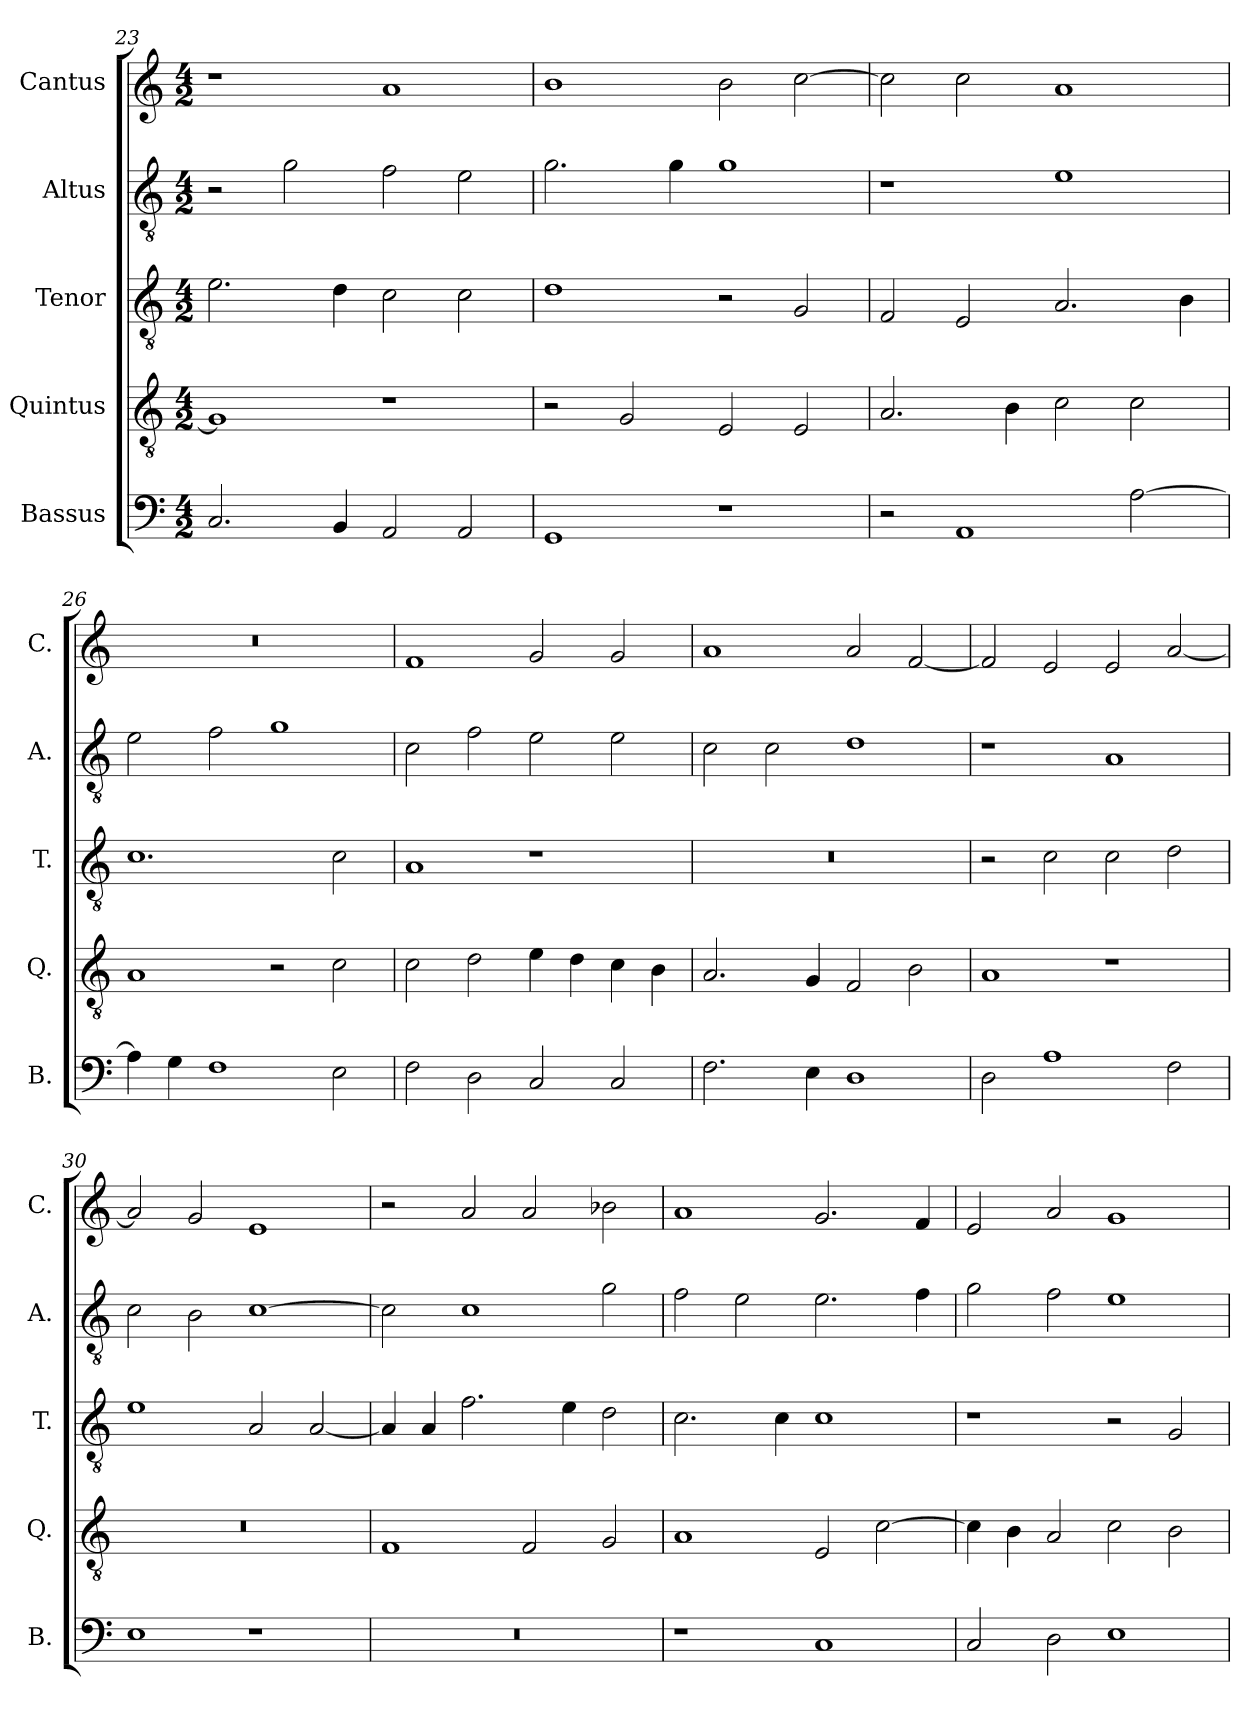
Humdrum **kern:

**kern	**kern	**kern	**kern	**kern
*part5	*part4	*part3	*part2	*part1
*staff5	*staff4	*staff3	*staff2	*staff1
*I"Bassus	*I"Quintus	*I"Tenor	*I"Altus	*I"Cantus
*I'B.	*I'Q.	*I'T.	*I'A.	*I'C.
*clefF4	*clefGv2	*clefGv2	*clefGv2	*clefG2
*k[]	*k[]	*k[]	*k[]	*k[]
*M4/2	*M4/2	*M4/2	*M4/2	*M4/2
=23	=23	=23	=23	=23
2.C/	1G]	2.e\	2r	1r
.	.	.	2g\	.
4BB/	.	4d\	.	.
2AA/	1r	2c\	2f\	1a
2AA/	.	2c\	2e\	.
=24	=24	=24	=24	=24
1GG	2r	1d	2.g\	1b
.	2G/	.	.	.
.	.	.	4g\	.
1r	2E/	2r	1g	2b\
.	2E/	2G/	.	[2cc\
=25	=25	=25	=25	=25
2r	2.A/	2F/	1r	2cc\]
1AA	.	2E/	.	2cc\
.	4B\	.	.	.
.	2c\	2.A/	1e	1a
[2A\	2c\	.	.	.
.	.	4B\	.	.
=26	=26	=26	=26	=26
4A\]	1A	1.c	2e\	0r
4G\	.	.	.	.
1F	.	.	2f\	.
.	2r	.	1g	.
2E\	2c\	2c\	.	.
=27	=27	=27	=27	=27
2F\	2c\	1A	2c\	1f
2D\	2d\	.	2f\	.
2C/	4e\	1r	2e\	2g/
.	4d\	.	.	.
2C/	4c\	.	2e\	2g/
.	4B\	.	.	.
=28	=28	=28	=28	=28
2.F\	2.A/	0r	2c\	1a
.	.	.	2c\	.
4E\	4G/	.	.	.
1D	2F/	.	1d	2a/
.	2B\	.	.	[2f/
=29	=29	=29	=29	=29
2D\	1A	2r	1r	2f/]
1A	.	2c\	.	2e/
.	1r	2c\	1A	2e/
2F\	.	2d\	.	[2a/
=30	=30	=30	=30	=30
1E	0r	1e	2c\	2a/]
.	.	.	2B\	2g/
1r	.	2A/	[1c	1e
.	.	[2A/	.	.
=31	=31	=31	=31	=31
0r	1F	4A/]	2c\]	2r
.	.	4A/	.	.
.	.	2.f\	1c	2a/
.	2F/	.	.	2a/
.	.	4e\	.	.
.	2G/	2d\	2g\	2b-X\
=32	=32	=32	=32	=32
1r	1A	2.c\	2f\	1a
.	.	.	2e\	.
.	.	4c\	.	.
1C	2E/	1c	2.e\	2.g/
.	[2c\	.	.	.
.	.	.	4f\	4f/
=33	=33	=33	=33	=33
2C/	4c\]	1r	2g\	2e/
.	4B\	.	.	.
2D\	2A/	.	2f\	2a/
1E	2c\	2r	1e	1g
.	2B\	2G/	.	.
=	=	=	=	=
*-	*-	*-	*-	*-
